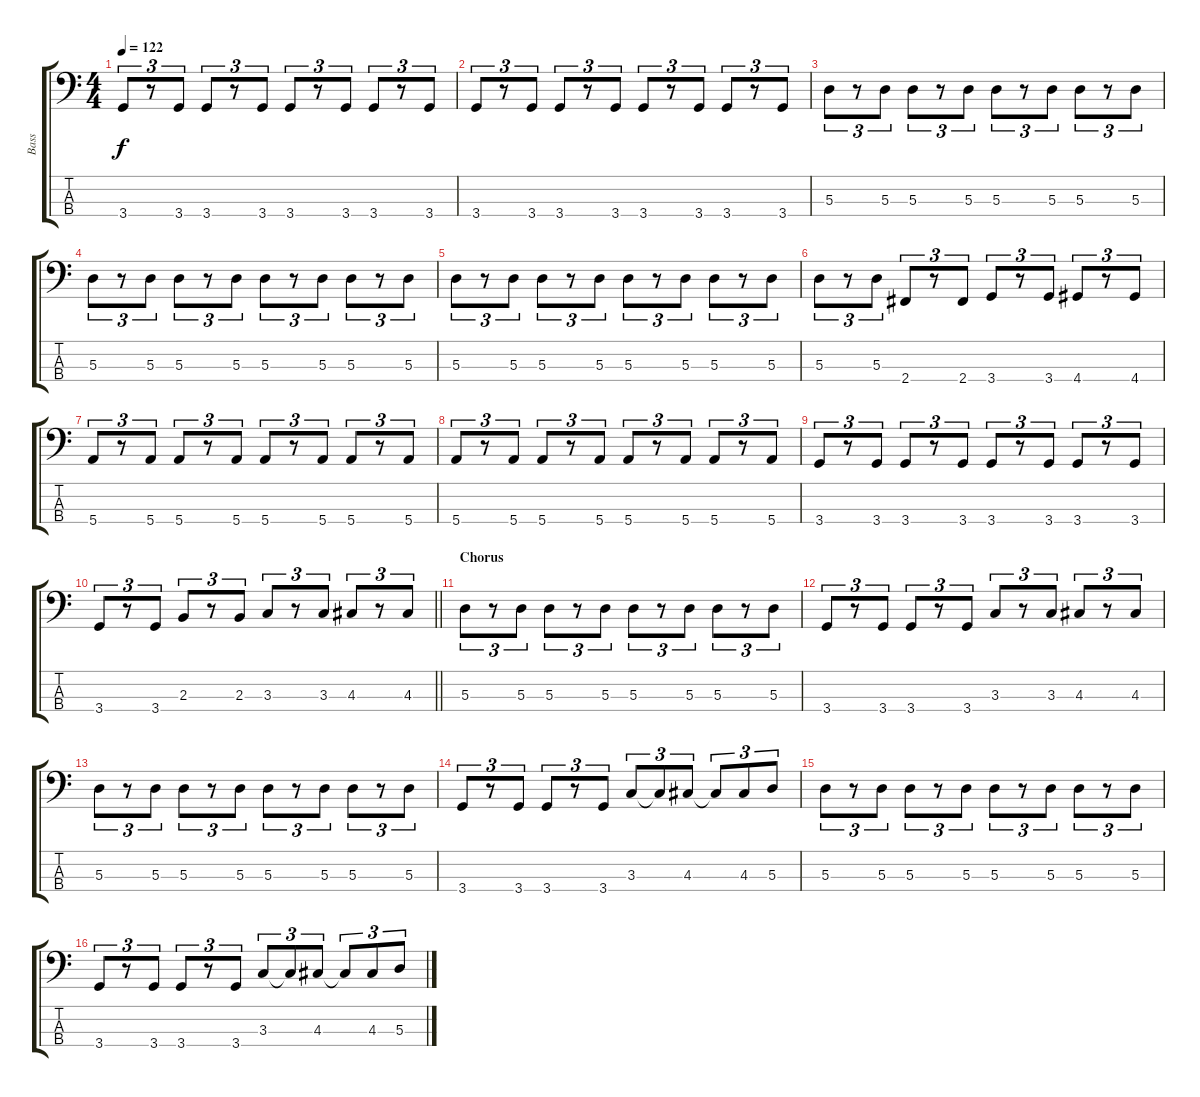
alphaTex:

\track ("Bass" "Bass") {instrument electricbassfinger}
\staff {score tabs}
\tuning (G2 D2 A1 E1) {hide}
\ts (4 4)
\tempo 122
\clef f4
\ks c
3.4.8{tu (3 2) dy f} r.8{tu (3 2)} 3.4.8{tu (3 2)} 3.4.8{tu (3 2)} r.8{tu (3 2)} 3.4.8{tu (3 2)} 3.4.8{tu (3 2)} r.8{tu (3 2)} 3.4.8{tu (3 2)} 3.4.8{tu (3 2)} r.8{tu (3 2)} 3.4.8{tu (3 2)} |
3.4.8{tu (3 2)} r.8{tu (3 2)} 3.4.8{tu (3 2)} 3.4.8{tu (3 2)} r.8{tu (3 2)} 3.4.8{tu (3 2)} 3.4.8{tu (3 2)} r.8{tu (3 2)} 3.4.8{tu (3 2)} 3.4.8{tu (3 2)} r.8{tu (3 2)} 3.4.8{tu (3 2)} |
5.3.8{tu (3 2)} r.8{tu (3 2)} 5.3.8{tu (3 2)} 5.3.8{tu (3 2)} r.8{tu (3 2)} 5.3.8{tu (3 2)} 5.3.8{tu (3 2)} r.8{tu (3 2)} 5.3.8{tu (3 2)} 5.3.8{tu (3 2)} r.8{tu (3 2)} 5.3.8{tu (3 2)} |
5.3.8{tu (3 2)} r.8{tu (3 2)} 5.3.8{tu (3 2)} 5.3.8{tu (3 2)} r.8{tu (3 2)} 5.3.8{tu (3 2)} 5.3.8{tu (3 2)} r.8{tu (3 2)} 5.3.8{tu (3 2)} 5.3.8{tu (3 2)} r.8{tu (3 2)} 5.3.8{tu (3 2)} |
5.3.8{tu (3 2)} r.8{tu (3 2)} 5.3.8{tu (3 2)} 5.3.8{tu (3 2)} r.8{tu (3 2)} 5.3.8{tu (3 2)} 5.3.8{tu (3 2)} r.8{tu (3 2)} 5.3.8{tu (3 2)} 5.3.8{tu (3 2)} r.8{tu (3 2)} 5.3.8{tu (3 2)} |
5.3.8{tu (3 2)} r.8{tu (3 2)} 5.3.8{tu (3 2)} 2.4.8{tu (3 2)} r.8{tu (3 2)} 2.4.8{tu (3 2)} 3.4.8{tu (3 2)} r.8{tu (3 2)} 3.4.8{tu (3 2)} 4.4.8{tu (3 2)} r.8{tu (3 2)} 4.4.8{tu (3 2)} |
5.4.8{tu (3 2)} r.8{tu (3 2)} 5.4.8{tu (3 2)} 5.4.8{tu (3 2)} r.8{tu (3 2)} 5.4.8{tu (3 2)} 5.4.8{tu (3 2)} r.8{tu (3 2)} 5.4.8{tu (3 2)} 5.4.8{tu (3 2)} r.8{tu (3 2)} 5.4.8{tu (3 2)} |
5.4.8{tu (3 2)} r.8{tu (3 2)} 5.4.8{tu (3 2)} 5.4.8{tu (3 2)} r.8{tu (3 2)} 5.4.8{tu (3 2)} 5.4.8{tu (3 2)} r.8{tu (3 2)} 5.4.8{tu (3 2)} 5.4.8{tu (3 2)} r.8{tu (3 2)} 5.4.8{tu (3 2)} |
3.4.8{tu (3 2)} r.8{tu (3 2)} 3.4.8{tu (3 2)} 3.4.8{tu (3 2)} r.8{tu (3 2)} 3.4.8{tu (3 2)} 3.4.8{tu (3 2)} r.8{tu (3 2)} 3.4.8{tu (3 2)} 3.4.8{tu (3 2)} r.8{tu (3 2)} 3.4.8{tu (3 2)} |
\barLineRight lightlight
3.4.8{tu (3 2)} r.8{tu (3 2)} 3.4.8{tu (3 2)} 2.3.8{tu (3 2)} r.8{tu (3 2)} 2.3.8{tu (3 2)} 3.3.8{tu (3 2)} r.8{tu (3 2)} 3.3.8{tu (3 2)} 4.3.8{tu (3 2)} r.8{tu (3 2)} 4.3.8{tu (3 2)} |
\section ("" "Chorus")
5.3.8{tu (3 2)} r.8{tu (3 2)} 5.3.8{tu (3 2)} 5.3.8{tu (3 2)} r.8{tu (3 2)} 5.3.8{tu (3 2)} 5.3.8{tu (3 2)} r.8{tu (3 2)} 5.3.8{tu (3 2)} 5.3.8{tu (3 2)} r.8{tu (3 2)} 5.3.8{tu (3 2)} |
3.4.8{tu (3 2)} r.8{tu (3 2)} 3.4.8{tu (3 2)} 3.4.8{tu (3 2)} r.8{tu (3 2)} 3.4.8{tu (3 2)} 3.3.8{tu (3 2)} r.8{tu (3 2)} 3.3.8{tu (3 2)} 4.3.8{tu (3 2)} r.8{tu (3 2)} 4.3.8{tu (3 2)} |
5.3.8{tu (3 2)} r.8{tu (3 2)} 5.3.8{tu (3 2)} 5.3.8{tu (3 2)} r.8{tu (3 2)} 5.3.8{tu (3 2)} 5.3.8{tu (3 2)} r.8{tu (3 2)} 5.3.8{tu (3 2)} 5.3.8{tu (3 2)} r.8{tu (3 2)} 5.3.8{tu (3 2)} |
3.4.8{tu (3 2)} r.8{tu (3 2)} 3.4.8{tu (3 2)} 3.4.8{tu (3 2)} r.8{tu (3 2)} 3.4.8{tu (3 2)} 3.3.8{tu (3 2)} 3.3{t}.8{tu (3 2)} 4.3.8{tu (3 2)} 4.3{t}.8{tu (3 2)} 4.3.8{tu (3 2)} 5.3.8{tu (3 2)} |
5.3.8{tu (3 2)} r.8{tu (3 2)} 5.3.8{tu (3 2)} 5.3.8{tu (3 2)} r.8{tu (3 2)} 5.3.8{tu (3 2)} 5.3.8{tu (3 2)} r.8{tu (3 2)} 5.3.8{tu (3 2)} 5.3.8{tu (3 2)} r.8{tu (3 2)} 5.3.8{tu (3 2)} |
3.4.8{tu (3 2)} r.8{tu (3 2)} 3.4.8{tu (3 2)} 3.4.8{tu (3 2)} r.8{tu (3 2)} 3.4.8{tu (3 2)} 3.3.8{tu (3 2)} 3.3{t}.8{tu (3 2)} 4.3.8{tu (3 2)} 4.3{t}.8{tu (3 2)} 4.3.8{tu (3 2)} 5.3.8{tu (3 2)}
